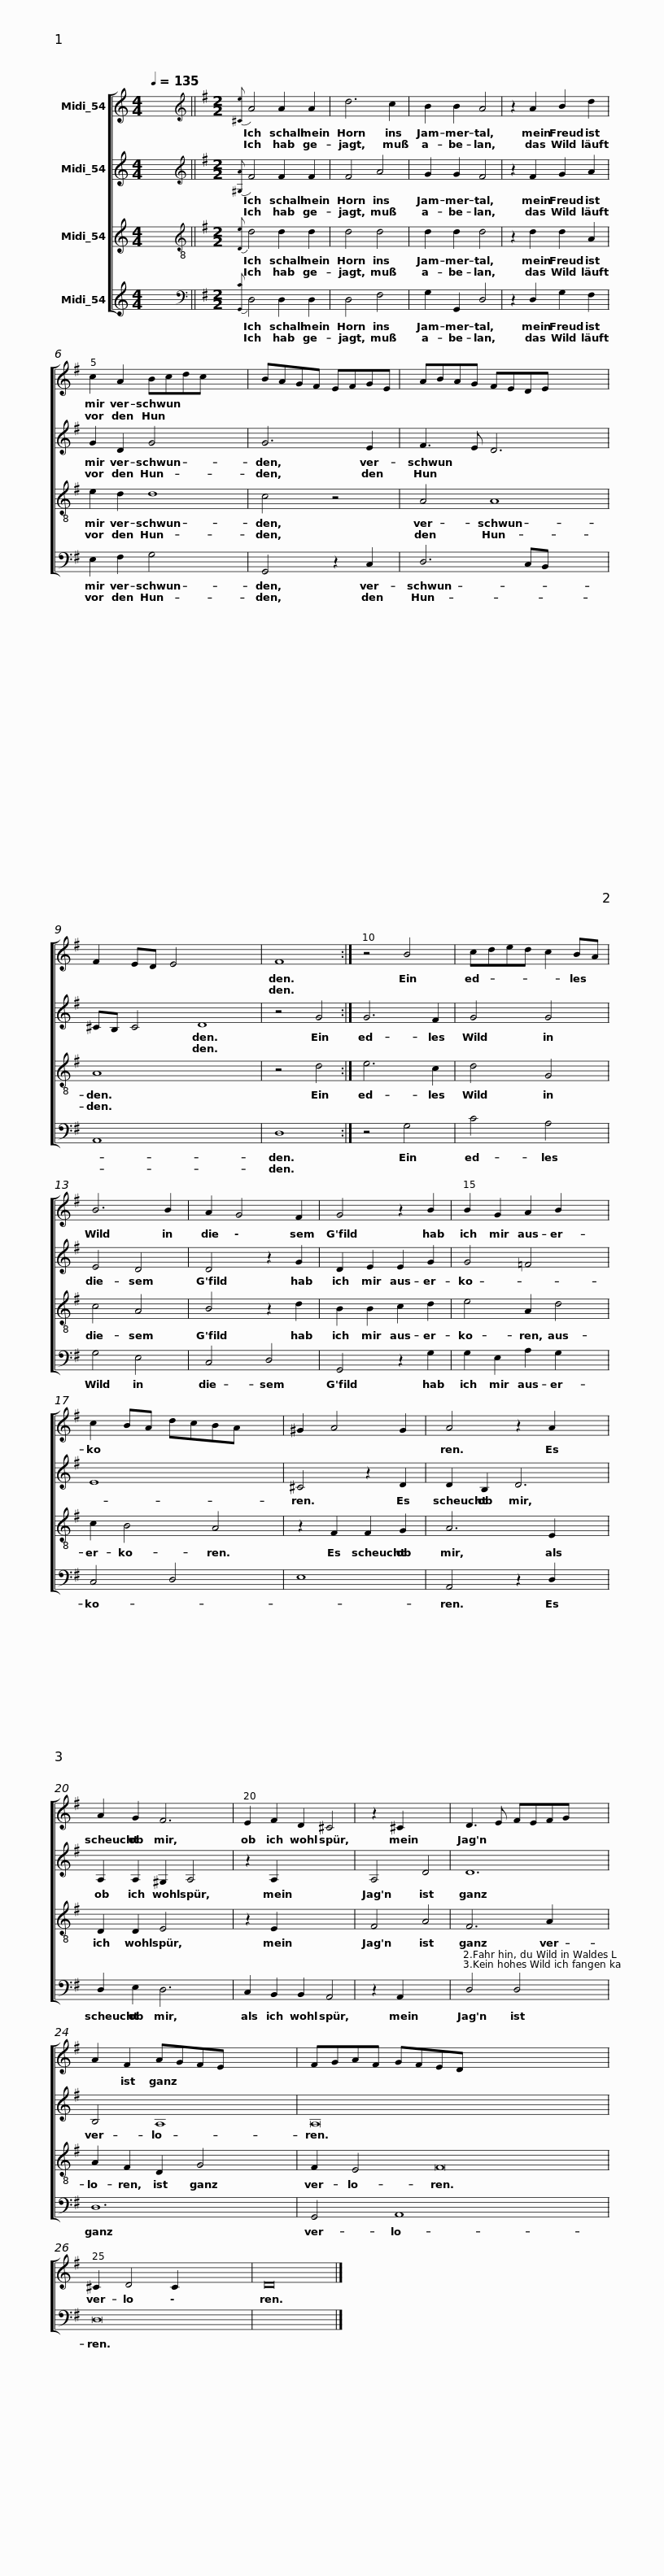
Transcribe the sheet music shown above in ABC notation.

X:1
%%score [ 1 2 3 4 ]
L:1/8
Q:1/4=135
M:4/4
I:linebreak $
K:C
V:1 treble
V:2 treble
V:3 treble
V:4 treble
V:1
 x8 ||$[K:G][M:2/2][K:treble]{[^Ce]} A4 A2 A2 | d6 c2 | B2 B2 A4 | z2 A2 B2 d2 |$ %5
 c2 A2 Bcdc x4 | BAGF EFGE | ABAG FEDE x4 | F2 ED E4 x6 |$ F8 :|$ %10
 z4 B4 | cded c2 BA | B6 B2 | A2 G4 F2 | G4 z2 B2 |$ %15
 B2 G2 A2 B2 x2 |$ c2 BA dcBA x2 | ^G2 A4 G2 | A4 z2 A2 x2 | A2 G2 F6 | %20
 E2 F2 D2 ^C4 |$ z2 ^C2 x4 |$ D3 E FEFG x4 | A2 F2 AGFE x4 | FGAF GFED x14 | %25
 ^C2 D4 C2 x8 | D16 |] %27
V:2
 x8 ||$[K:G][M:2/2][K:treble]{[^G,A]} F4 F2 F2 | F4 A4 | G2 G2 F4 | z2 F2 G2 A2 |$ %5
 G2 D2 G4 x4 | G6 E2 | F3 E D6 x2 | ^CB, C4 D8 |$ z4 G4 :|$ %10
 G6 F2 | G4 G4 | E4 D4 | D4 z2 G2 | D2 E2 E2 G2 |$ %15
 G4 =F4 x2 |$ E8 x2 | ^C4 z2 D2 | D2 B,2 D6 | A,2 A,2 ^G,2 A,4 | %20
 z2 A,2 x6 |$ A,4 D4 |$ D12 | B,4 A,8 | A,16 x6 | %25
 x16 | x16 |] %27
V:3
 x8 ||$[K:G][M:2/2][K:treble-8]{[De]} d4 d2 d2 | d4 d4 | d2 d2 d4 | z2 d2 d2 A2 |$ %5
 e2 d2 d8 | c4 z4 | A4 A8 | A8 x6 |$ z4 d4 :|$ %10
 e6 c2 | d4 G4 | c4 A4 | B4 z2 d2 | B2 B2 c2 d2 |$ %15
 e4 A2 d4 |$ c2 B4 A4 | z2 F2 F2 G2 | A6 E2 x2 | D2 D2 E4 x2 | %20
 z2 E2 x6 |$ F4 A4 |$ F6 A2 x4 | A2 F2 D2 G4 x2 | F2 E4 F16 | %25
 x16 | x16 |] %27
V:4
 x8 ||$[K:G][M:2/2][K:bass]{[G,,C]} D,4 D,2 D,2 | D,4 F,4 | G,2 G,,2 D,4 | z2 D,2 G,2 F,2 |$ %5
 E,2 F,2 G,4 x4 | G,,4 z2 C,2 | D,6 C,B,, x4 | A,,8 x6 |$ D,8 :|$ %10
 z4 G,4 | C4 A,4 | G,4 E,4 | C,4 D,4 | G,,4 z2 G,2 |$ %15
 G,2 E,2 A,2 G,2 x2 |$ C,4 D,4 x2 | E,8 | A,,4 z2 D,2 x2 | D,2 E,2 D,6 | %20
 C,2 B,,2 B,,2 A,,4 |$ z2 A,,2 x4 |$ D,4 D,4 x4 | D,12 | G,,4 A,,8 x10 | %25
 D,16 | x16 |] %27
